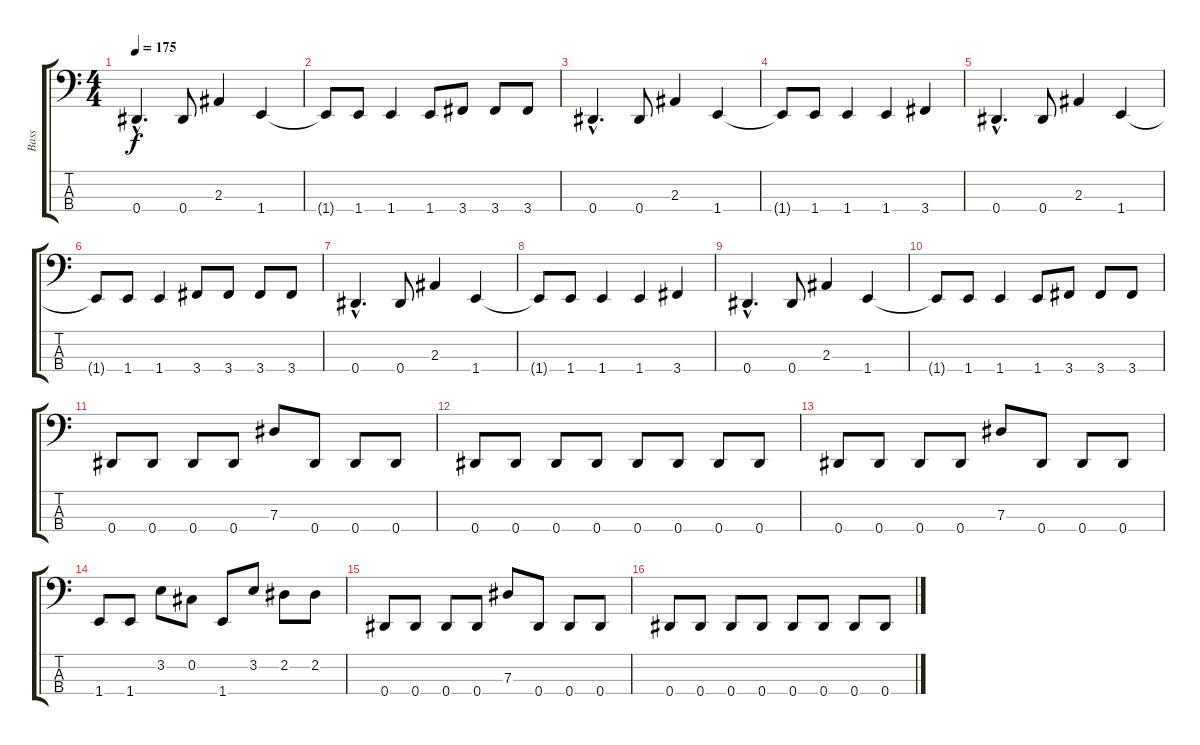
\track ("Bass" "Bass") {instrument electricbassfinger}
\staff {score tabs}
\tuning (Gb2 Db2 Ab1 Eb1) {hide}
\ts (4 4)
\tempo 175
\clef f4
\ks c
0.4{hac}.4{d dy f} 0.4.8 2.3.4 1.4.4 |
1.4{t}.8 1.4.8 1.4.4 1.4.8 3.4.8 3.4.8 3.4.8 |
0.4{hac}.4{d} 0.4.8 2.3.4 1.4.4 |
1.4{t}.8 1.4.8 1.4.4 1.4.4 3.4.4 |
0.4{hac}.4{d} 0.4.8 2.3.4 1.4.4 |
1.4{t}.8 1.4.8 1.4.4 3.4.8 3.4.8 3.4.8 3.4.8 |
0.4{hac}.4{d} 0.4.8 2.3.4 1.4.4 |
1.4{t}.8 1.4.8 1.4.4 1.4.4 3.4.4 |
0.4{hac}.4{d} 0.4.8 2.3.4 1.4.4 |
1.4{t}.8 1.4.8 1.4.4 1.4.8 3.4.8 3.4.8 3.4.8 |
0.4.8 0.4.8 0.4.8 0.4.8 7.3.8 0.4.8 0.4.8 0.4.8 |
0.4.8 0.4.8 0.4.8 0.4.8 0.4.8 0.4.8 0.4.8 0.4.8 |
0.4.8 0.4.8 0.4.8 0.4.8 7.3.8 0.4.8 0.4.8 0.4.8 |
1.4.8 1.4.8 3.2.8 0.2.8 1.4.8 3.2.8 2.2.8 2.2.8 |
0.4.8 0.4.8 0.4.8 0.4.8 7.3.8 0.4.8 0.4.8 0.4.8 |
0.4.8 0.4.8 0.4.8 0.4.8 0.4.8 0.4.8 0.4.8 0.4.8
